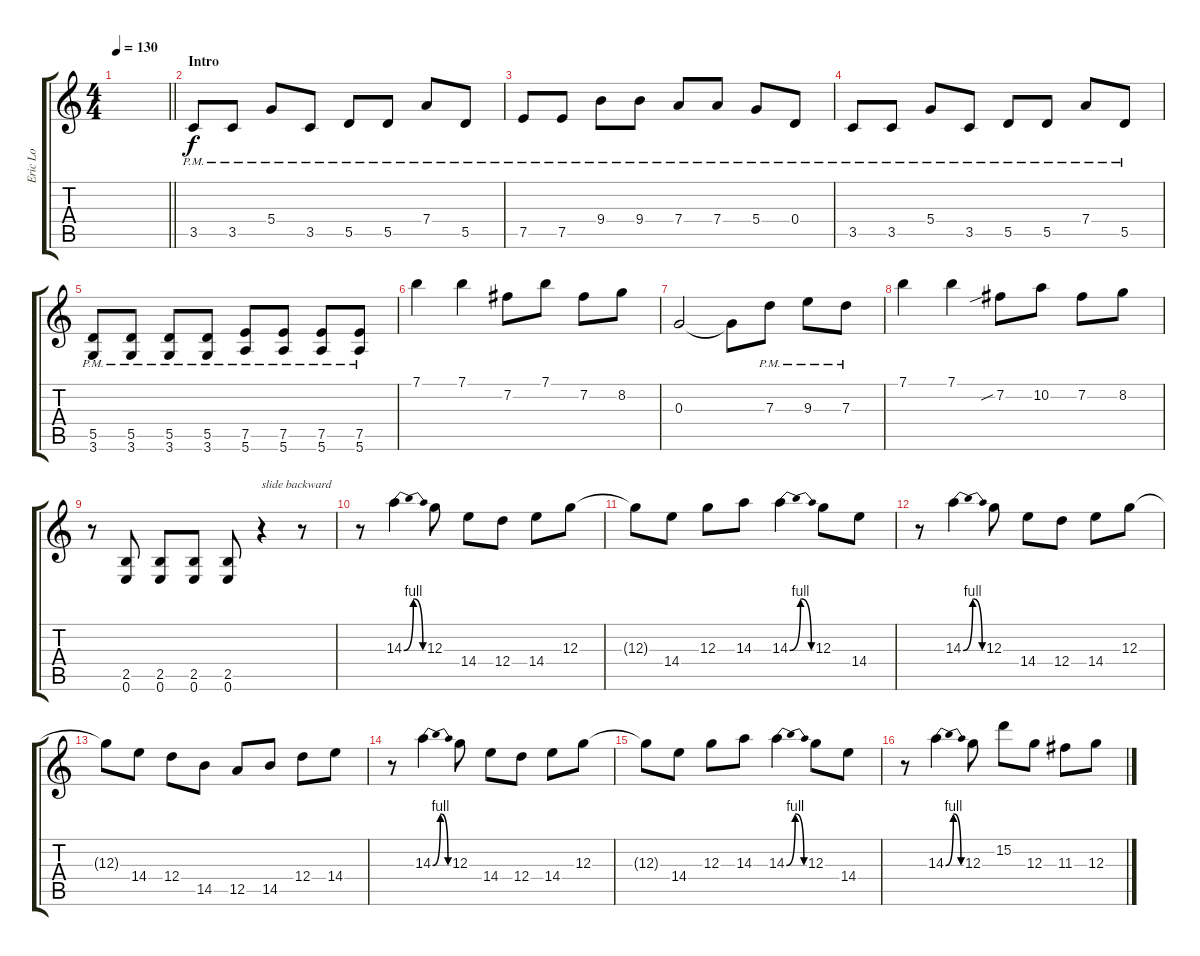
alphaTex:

\track ("Eric Lo" "Eric Lo") {instrument distortionguitar}
\staff {score tabs}
\tuning (E4 B3 G3 D3 A2 E2) {hide}
\ts (4 4)
\tempo 130
\clef g2
\barLineRight lightlight
\ks c
|
\section ("" "Intro")
3.5{pm}.8 3.5{pm}.8 5.4{pm}.8 3.5{pm}.8 5.5{pm}.8 5.5{pm}.8 7.4{pm}.8 5.5{pm}.8 |
7.5{pm}.8 7.5{pm}.8 9.4{pm}.8 9.4{pm}.8 7.4{pm}.8 7.4{pm}.8 5.4{pm}.8 0.4{pm}.8 |
3.5{pm}.8 3.5{pm}.8 5.4{pm}.8 3.5{pm}.8 5.5{pm}.8 5.5{pm}.8 7.4{pm}.8 5.5{pm}.8 |
(5.5{pm} 3.6{pm}).8 (5.5{pm} 3.6{pm}).8 (5.5{pm} 3.6{pm}).8 (5.5{pm} 3.6{pm}).8 (7.5{pm} 5.6{pm}).8 (7.5{pm} 5.6{pm}).8 (7.5{pm} 5.6{pm}).8 (7.5{pm} 5.6{pm}).8 |
7.1.4{instrument electricguitarclean} 7.1.4 7.2.8 7.1.8 7.2.8 8.2.8 |
0.3.2 0.3{t}.8 7.3{pm}.8 9.3{pm}.8 7.3{pm}.8 |
7.1.4 7.1.4 7.2{sib}.8 10.2.8 7.2.8 8.2.8 |
r.8 (2.5 0.6).8 (2.5 0.6).8 (2.5 0.6).8 (2.5 0.6).8 r.4{txt "slide backward"} r.8 |
r.8{volume 16 instrument overdrivenguitar} 14.3{be (bendrelease 0 0 15 4 15 4 60 0)}.4 12.3.8 14.4.8 12.4.8 14.4.8 12.3.8 |
12.3{t}.8 14.4.8 12.3.8 14.3.8 14.3{be (bendrelease 0 0 15 4 15 4 60 0)}.4 12.3.8 14.4.8 |
r.8 14.3{be (bendrelease 0 0 15 4 15 4 60 0)}.4 12.3.8 14.4.8 12.4.8 14.4.8 12.3.8 |
12.3{t}.8 14.4.8 12.4.8 14.5.8 12.5.8 14.5.8 12.4.8 14.4.8 |
r.8 14.3{be (bendrelease 0 0 15 4 15 4 60 0)}.4 12.3.8 14.4.8 12.4.8 14.4.8 12.3.8 |
12.3{t}.8 14.4.8 12.3.8 14.3.8 14.3{be (bendrelease 0 0 15 4 15 4 60 0)}.4 12.3.8 14.4.8 |
r.8 14.3{be (bendrelease 0 0 15 4 15 4 60 0)}.4 12.3.8 15.2.8 12.3.8 11.3.8 12.3.8
